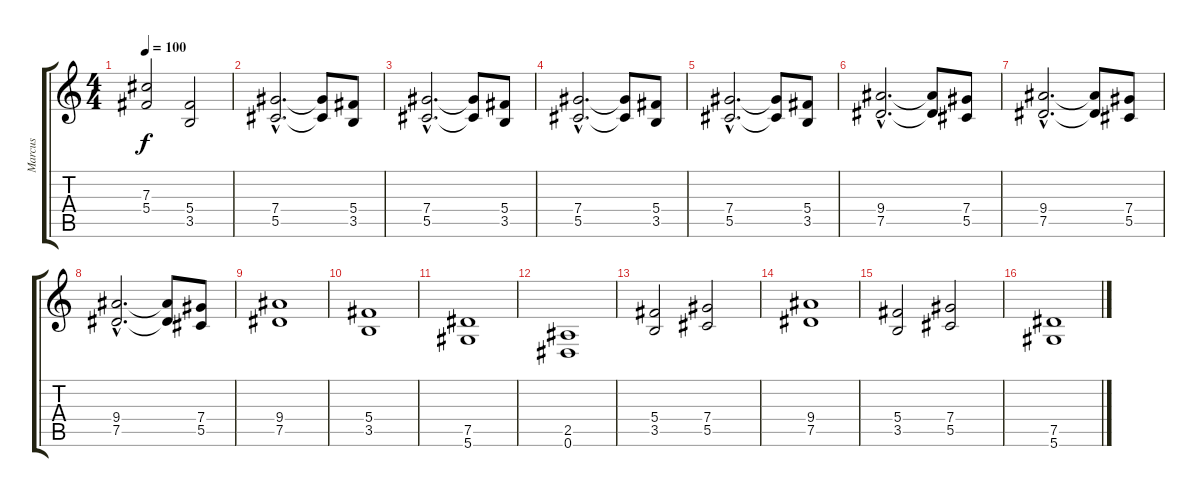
\track ("Marcus" "Marcus") {instrument overdrivenguitar}
\staff {score tabs}
\tuning (Eb4 Bb3 Gb3 Db3 Ab2 Eb2) {hide}
\ts (4 4)
\tempo 100
\clef g2
\ks c
(7.3 5.4).2{dy f} (5.4 3.5).2 |
(7.4{hac} 5.5{hac}).2{d} (7.4{t} 5.5{t}).8 (5.4 3.5).8 |
(7.4{hac} 5.5{hac}).2{d} (7.4{t} 5.5{t}).8 (5.4 3.5).8 |
(7.4{hac} 5.5{hac}).2{d} (7.4{t} 5.5{t}).8 (5.4 3.5).8 |
(7.4{hac} 5.5{hac}).2{d} (7.4{t} 5.5{t}).8 (5.4 3.5).8 |
(9.4{hac} 7.5{hac}).2{d} (9.4{t} 7.5{t}).8 (7.4 5.5).8 |
(9.4{hac} 7.5{hac}).2{d} (9.4{t} 7.5{t}).8 (7.4 5.5).8 |
(9.4{hac} 7.5{hac}).2{d} (9.4{t} 7.5{t}).8 (7.4 5.5).8 |
(9.4 7.5).1 |
(5.4 3.5).1 |
(7.5 5.6).1 |
(2.5 0.6).1 |
(5.4 3.5).2 (7.4 5.5).2 |
(9.4 7.5).1 |
(5.4 3.5).2 (7.4 5.5).2 |
(7.5 5.6).1
